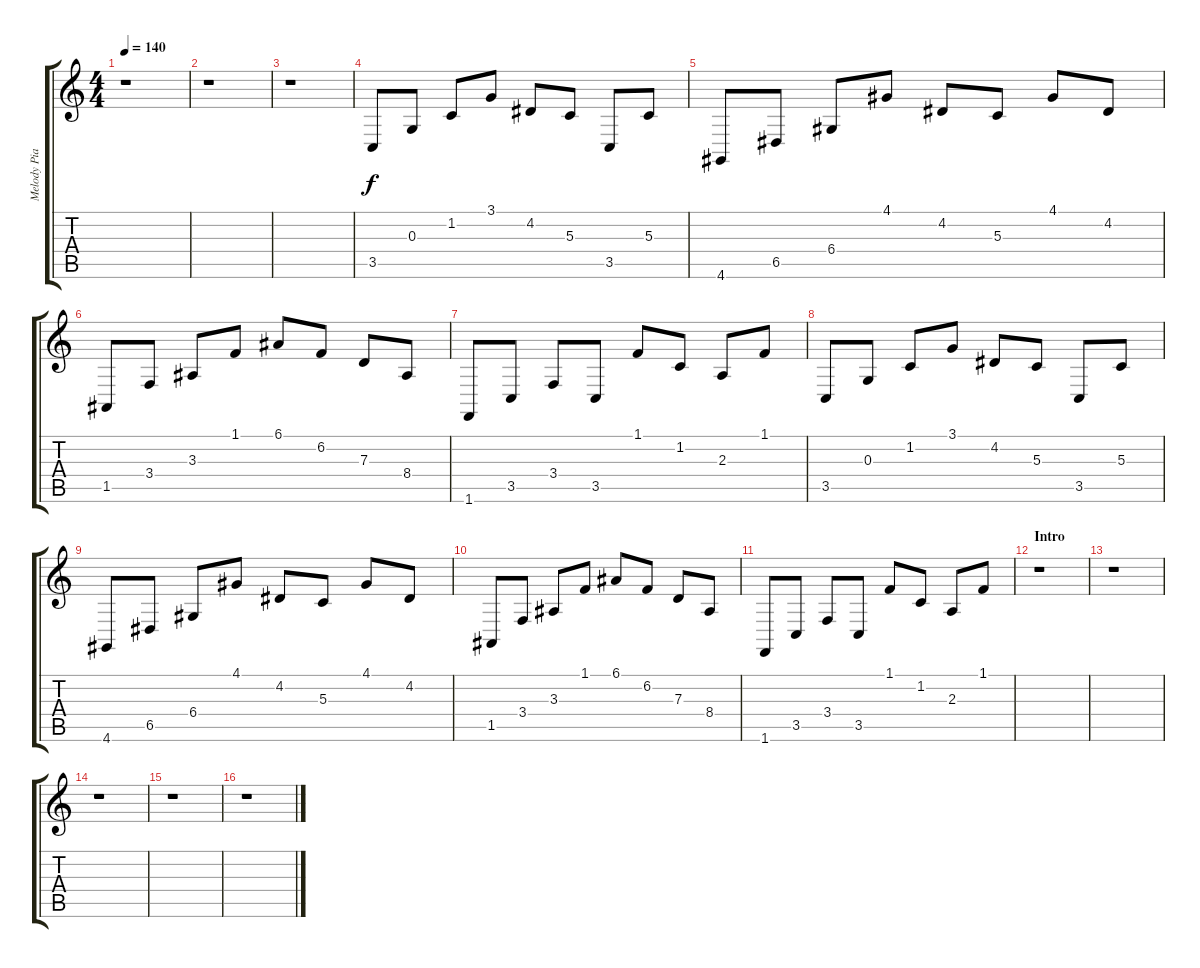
\track ("Melody Piano" "Melody Pia") {instrument acousticgrandpiano}
\staff {score tabs}
\tuning (E4 B3 G3 D3 A2 E2) {hide}
\ts (4 4)
\tempo 140
\clef g2
\ks c
r.1{dy f} |
r.1 |
r.1 |
3.5.8 0.3.8 1.2.8 3.1.8 4.2.8 5.3.8 3.5.8 5.3.8 |
4.6.8 6.5.8 6.4.8 4.1.8 4.2.8 5.3.8 4.1.8 4.2.8 |
1.5.8 3.4.8 3.3.8 1.1.8 6.1.8 6.2.8 7.3.8 8.4.8 |
1.6.8 3.5.8 3.4.8 3.5.8 1.1.8 1.2.8 2.3.8 1.1.8 |
3.5.8 0.3.8 1.2.8 3.1.8 4.2.8 5.3.8 3.5.8 5.3.8 |
4.6.8 6.5.8 6.4.8 4.1.8 4.2.8 5.3.8 4.1.8 4.2.8 |
1.5.8 3.4.8 3.3.8 1.1.8 6.1.8 6.2.8 7.3.8 8.4.8 |
1.6.8 3.5.8 3.4.8 3.5.8 1.1.8 1.2.8 2.3.8 1.1.8 |
\section ("" "Intro")
r.1 |
r.1 |
r.1 |
r.1 |
r.1
